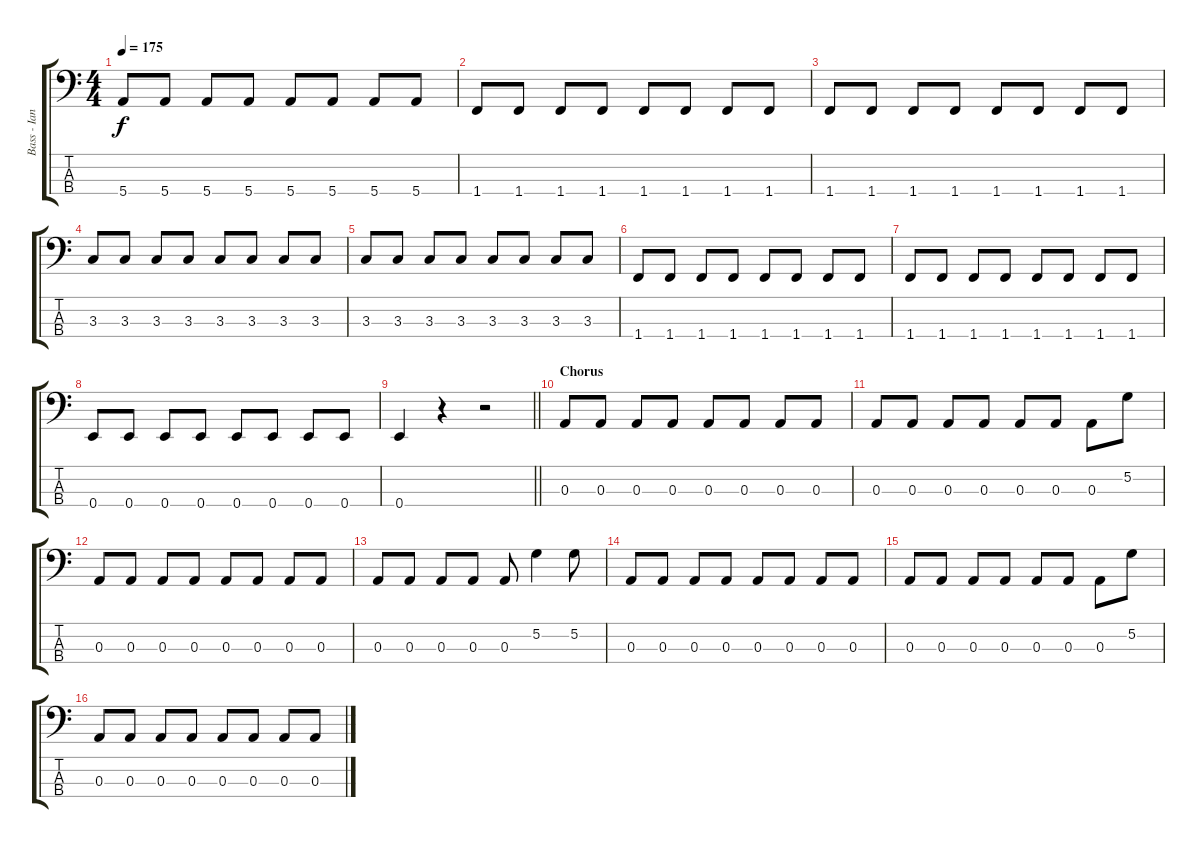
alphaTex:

\track ("Bass - Ian Hill" "Bass - Ian") {instrument electricbasspick}
\staff {score tabs}
\tuning (G2 D2 A1 E1) {hide}
\ts (4 4)
\tempo 175
\clef f4
\ks c
5.4.8{dy f} 5.4.8 5.4.8 5.4.8 5.4.8 5.4.8 5.4.8 5.4.8 |
1.4.8 1.4.8 1.4.8 1.4.8 1.4.8 1.4.8 1.4.8 1.4.8 |
1.4.8 1.4.8 1.4.8 1.4.8 1.4.8 1.4.8 1.4.8 1.4.8 |
3.3.8 3.3.8 3.3.8 3.3.8 3.3.8 3.3.8 3.3.8 3.3.8 |
3.3.8 3.3.8 3.3.8 3.3.8 3.3.8 3.3.8 3.3.8 3.3.8 |
1.4.8 1.4.8 1.4.8 1.4.8 1.4.8 1.4.8 1.4.8 1.4.8 |
1.4.8 1.4.8 1.4.8 1.4.8 1.4.8 1.4.8 1.4.8 1.4.8 |
0.4.8 0.4.8 0.4.8 0.4.8 0.4.8 0.4.8 0.4.8 0.4.8 |
\barLineRight lightlight
0.4.4 r.4 r.2 |
\section ("" "Chorus")
0.3.8 0.3.8 0.3.8 0.3.8 0.3.8 0.3.8 0.3.8 0.3.8 |
0.3.8 0.3.8 0.3.8 0.3.8 0.3.8 0.3.8 0.3.8 5.2.8 |
0.3.8 0.3.8 0.3.8 0.3.8 0.3.8 0.3.8 0.3.8 0.3.8 |
0.3.8 0.3.8 0.3.8 0.3.8 0.3.8 5.2.4 5.2.8 |
0.3.8 0.3.8 0.3.8 0.3.8 0.3.8 0.3.8 0.3.8 0.3.8 |
0.3.8 0.3.8 0.3.8 0.3.8 0.3.8 0.3.8 0.3.8 5.2.8 |
0.3.8 0.3.8 0.3.8 0.3.8 0.3.8 0.3.8 0.3.8 0.3.8
